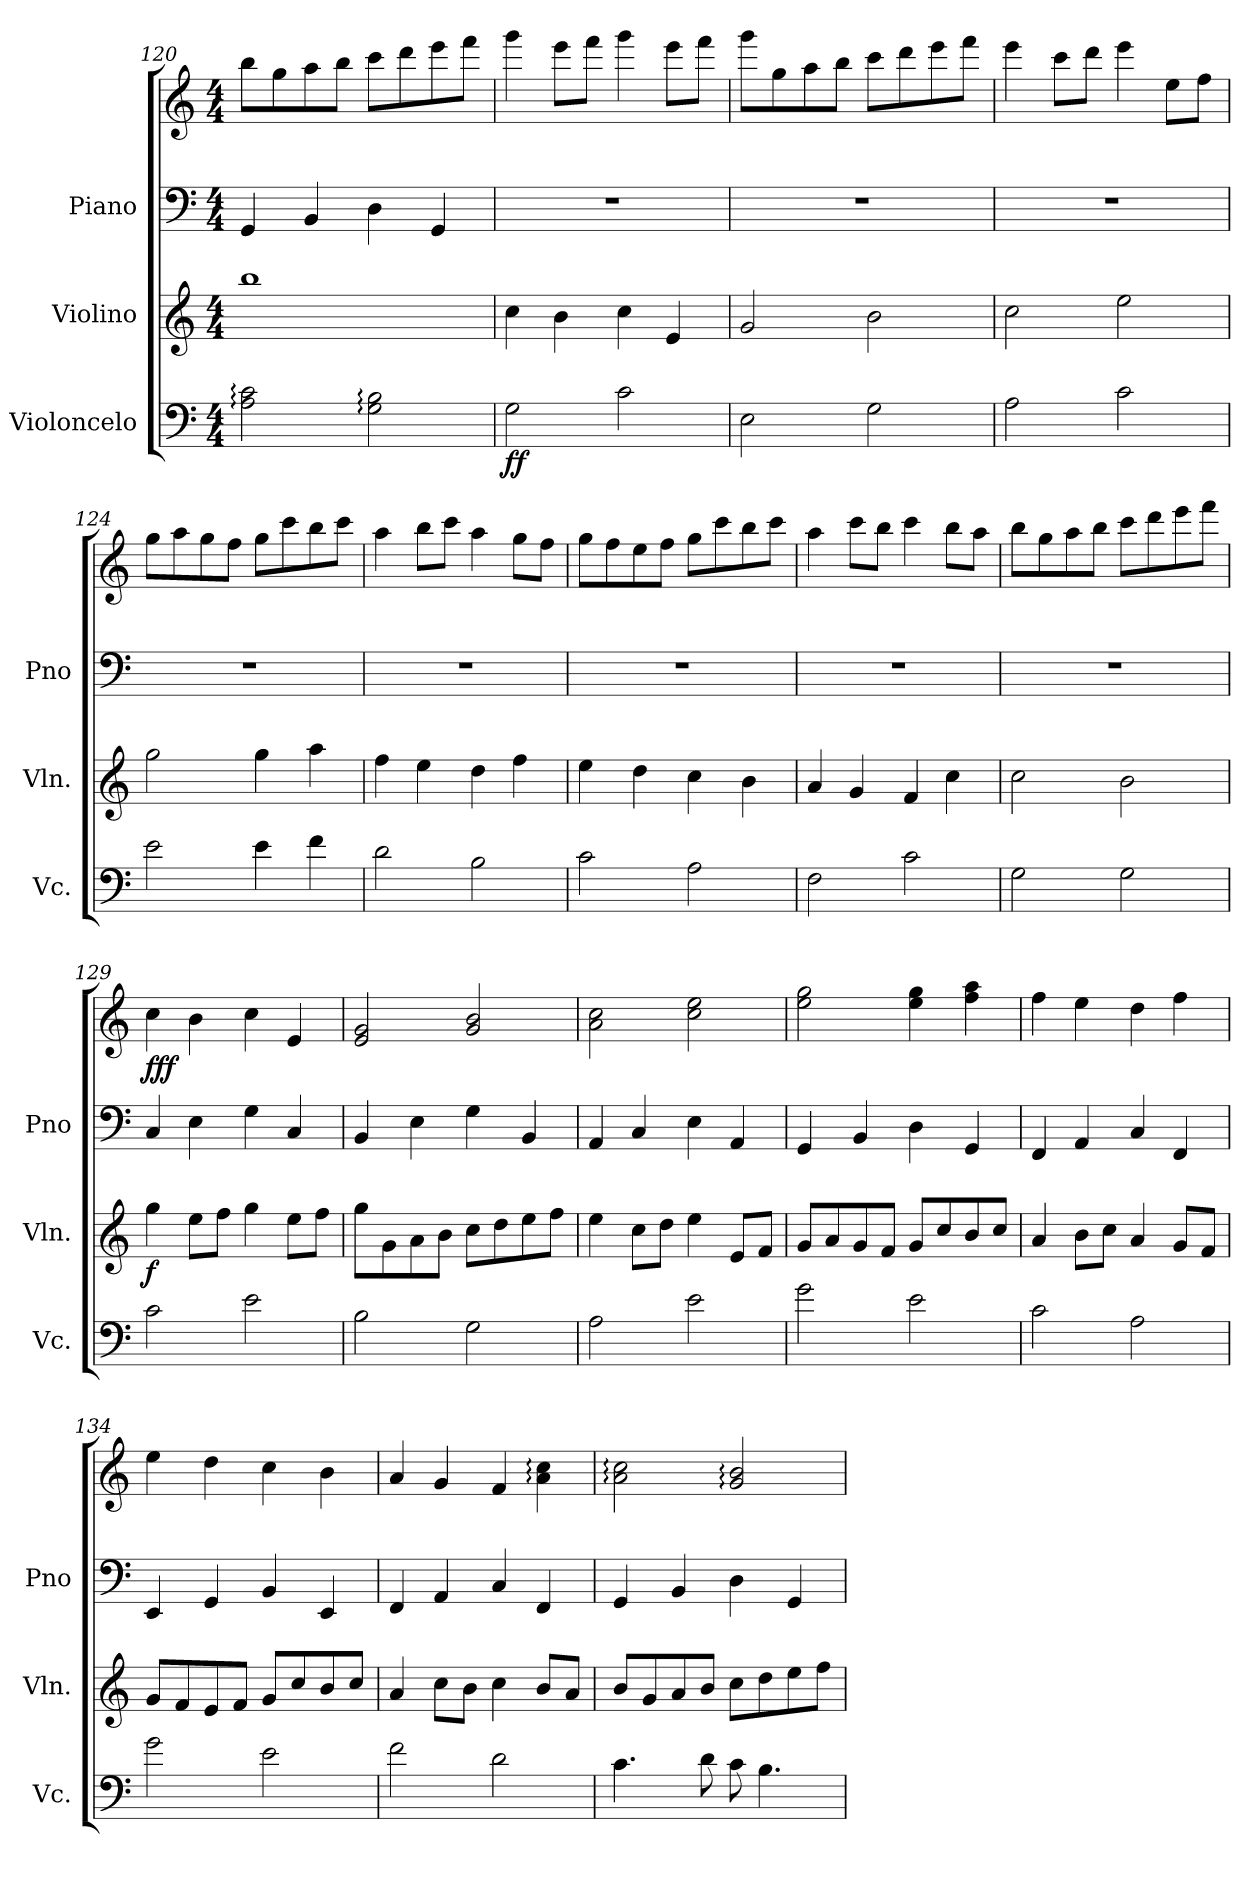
**kern	**dynam	**kern	**dynam	**kern	**kern	**dynam
*part3	*part3	*part2	*part2	*part1	*part1	*part1
*staff4	*staff4	*staff3	*staff3	*staff2	*staff1	*staff1/2
*I"Violoncelo	*	*I"Violino	*	*I"Piano	*	*
*I'Vc.	*	*I'Vln.	*	*I'Pno	*	*
*clefF4	*	*clefG2	*	*clefF4	*clefG2	*
*k[]	*	*k[]	*	*k[]	*k[]	*
*M4/4	*	*M4/4	*	*M4/4	*M4/4	*
=120	=120	=120	=120	=120	=120	=120
2A\: 2c\:	.	1bb	.	4GG/	8bb\L	.
.	.	.	.	.	8gg\	.
.	.	.	.	4BB/	8aa\	.
.	.	.	.	.	8bb\J	.
2G\: 2B\:	.	.	.	4D\	8ccc\L	.
.	.	.	.	.	8ddd\	.
.	.	.	.	4GG/	8eee\	.
.	.	.	.	.	8fff\J	.
!!LO:LB:g=z
=121	=121	=121	=121	=121	=121	=121
!	!LO:DY:b	!	!	!	!	!
2G\	ff	4cc\	.	1r	4ggg\	.
.	.	4b\	.	.	8eee\L	.
.	.	.	.	.	8fff\J	.
2c\	.	4cc\	.	.	4ggg\	.
.	.	4e/	.	.	8eee\L	.
.	.	.	.	.	8fff\J	.
=122	=122	=122	=122	=122	=122	=122
2E\	.	2g/	.	1r	8ggg\L	.
.	.	.	.	.	8gg\	.
.	.	.	.	.	8aa\	.
.	.	.	.	.	8bb\J	.
2G\	.	2b\	.	.	8ccc\L	.
.	.	.	.	.	8ddd\	.
.	.	.	.	.	8eee\	.
.	.	.	.	.	8fff\J	.
=123	=123	=123	=123	=123	=123	=123
2A\	.	2cc\	.	1r	4eee\	.
.	.	.	.	.	8ccc\L	.
.	.	.	.	.	8ddd\J	.
2c\	.	2ee\	.	.	4eee\	.
.	.	.	.	.	8ee\L	.
.	.	.	.	.	8ff\J	.
=124	=124	=124	=124	=124	=124	=124
2e\	.	2gg\	.	1r	8gg\L	.
.	.	.	.	.	8aa\	.
.	.	.	.	.	8gg\	.
.	.	.	.	.	8ff\J	.
4e\	.	4gg\	.	.	8gg\L	.
.	.	.	.	.	8ccc\	.
4f\	.	4aa\	.	.	8bb\	.
.	.	.	.	.	8ccc\J	.
!!LO:LB:g=z
=125	=125	=125	=125	=125	=125	=125
2d\	.	4ff\	.	1r	4aa\	.
.	.	4ee\	.	.	8bb\L	.
.	.	.	.	.	8ccc\J	.
2B\	.	4dd\	.	.	4aa\	.
.	.	4ff\	.	.	8gg\L	.
.	.	.	.	.	8ff\J	.
=126	=126	=126	=126	=126	=126	=126
2c\	.	4ee\	.	1r	8gg\L	.
.	.	.	.	.	8ff\	.
.	.	4dd\	.	.	8ee\	.
.	.	.	.	.	8ff\J	.
2A\	.	4cc\	.	.	8gg\L	.
.	.	.	.	.	8ccc\	.
.	.	4b\	.	.	8bb\	.
.	.	.	.	.	8ccc\J	.
=127	=127	=127	=127	=127	=127	=127
2F\	.	4a/	.	1r	4aa\	.
.	.	4g/	.	.	8ccc\L	.
.	.	.	.	.	8bb\J	.
2c\	.	4f/	.	.	4ccc\	.
.	.	4cc:\	.	.	8bb\L	.
.	.	.	.	.	8aa\J	.
=128	=128	=128	=128	=128	=128	=128
2G:\	.	2cc:\	.	1r	8bb\L	.
.	.	.	.	.	8gg\	.
.	.	.	.	.	8aa\	.
.	.	.	.	.	8bb\J	.
2G:\	.	2b:\	.	.	8ccc\L	.
.	.	.	.	.	8ddd\	.
.	.	.	.	.	8eee\	.
.	.	.	.	.	8fff\J	.
!!LO:PB:g=z
=129	=129	=129	=129	=129	=129	=129
!	!	!	!LO:DY:b	!	!	!LO:DY:b
2c\	.	4gg\	f	4C/	4cc\	fff
.	.	8ee\L	.	4E\	4b\	.
.	.	8ff\J	.	.	.	.
2e\	.	4gg\	.	4G\	4cc\	.
.	.	8ee\L	.	4C/	4e/	.
.	.	8ff\J	.	.	.	.
=130	=130	=130	=130	=130	=130	=130
2B\	.	8gg\L	.	4BB/	2e/ 2g/	.
.	.	8g\	.	.	.	.
.	.	8a\	.	4E\	.	.
.	.	8b\J	.	.	.	.
2G\	.	8cc\L	.	4G\	2g/ 2b/	.
.	.	8dd\	.	.	.	.
.	.	8ee\	.	4BB/	.	.
.	.	8ff\J	.	.	.	.
=131	=131	=131	=131	=131	=131	=131
2A\	.	4ee\	.	4AA/	2a\ 2cc\	.
.	.	8cc\L	.	4C/	.	.
.	.	8dd\J	.	.	.	.
2e\	.	4ee\	.	4E\	2cc\ 2ee\	.
.	.	8e/L	.	4AA/	.	.
.	.	8f/J	.	.	.	.
=132	=132	=132	=132	=132	=132	=132
2g\	.	8g/L	.	4GG/	2ee\ 2gg\	.
.	.	8a/	.	.	.	.
.	.	8g/	.	4BB/	.	.
.	.	8f/J	.	.	.	.
2e\	.	8g/L	.	4D\	4ee\ 4gg\	.
.	.	8cc/	.	.	.	.
.	.	8b/	.	4GG/	4ff\ 4aa\	.
.	.	8cc/J	.	.	.	.
=133	=133	=133	=133	=133	=133	=133
2c\	.	4a/	.	4FF/	4ff\	.
.	.	8b\L	.	4AA/	4ee\	.
.	.	8cc\J	.	.	.	.
2A\	.	4a/	.	4C/	4dd\	.
.	.	8g/L	.	4FF/	4ff\	.
.	.	8f/J	.	.	.	.
!!LO:LB:g=z
=134	=134	=134	=134	=134	=134	=134
2g\	.	8g/L	.	4EE/	4ee\	.
.	.	8f/	.	.	.	.
.	.	8e/	.	4GG/	4dd\	.
.	.	8f/J	.	.	.	.
2e\	.	8g/L	.	4BB/	4cc\	.
.	.	8cc/	.	.	.	.
.	.	8b/	.	4EE/	4b\	.
.	.	8cc/J	.	.	.	.
=135	=135	=135	=135	=135	=135	=135
2f\	.	4a/	.	4FF/	4a/	.
.	.	8cc\L	.	4AA/	4g/	.
.	.	8b\J	.	.	.	.
2d\	.	4cc\	.	4C/	4f/	.
.	.	8b/L	.	4FF/	4a\: 4cc\:	.
.	.	8a/J	.	.	.	.
=136	=136	=136	=136	=136	=136	=136
4.c:\	.	8b/L	.	4GG/	2a\: 2cc\:	.
.	.	8g/	.	.	.	.
.	.	8a/	.	4BB/	.	.
8d\	.	8b/J	.	.	.	.
8c\	.	8cc\L	.	4D\	2g/: 2b/:	.
4.B\	.	8dd\	.	.	.	.
.	.	8ee\	.	4GG/	.	.
.	.	8ff\J	.	.	.	.
=	=	=	=	=	=	=
*-	*-	*-	*-	*-	*-	*-
